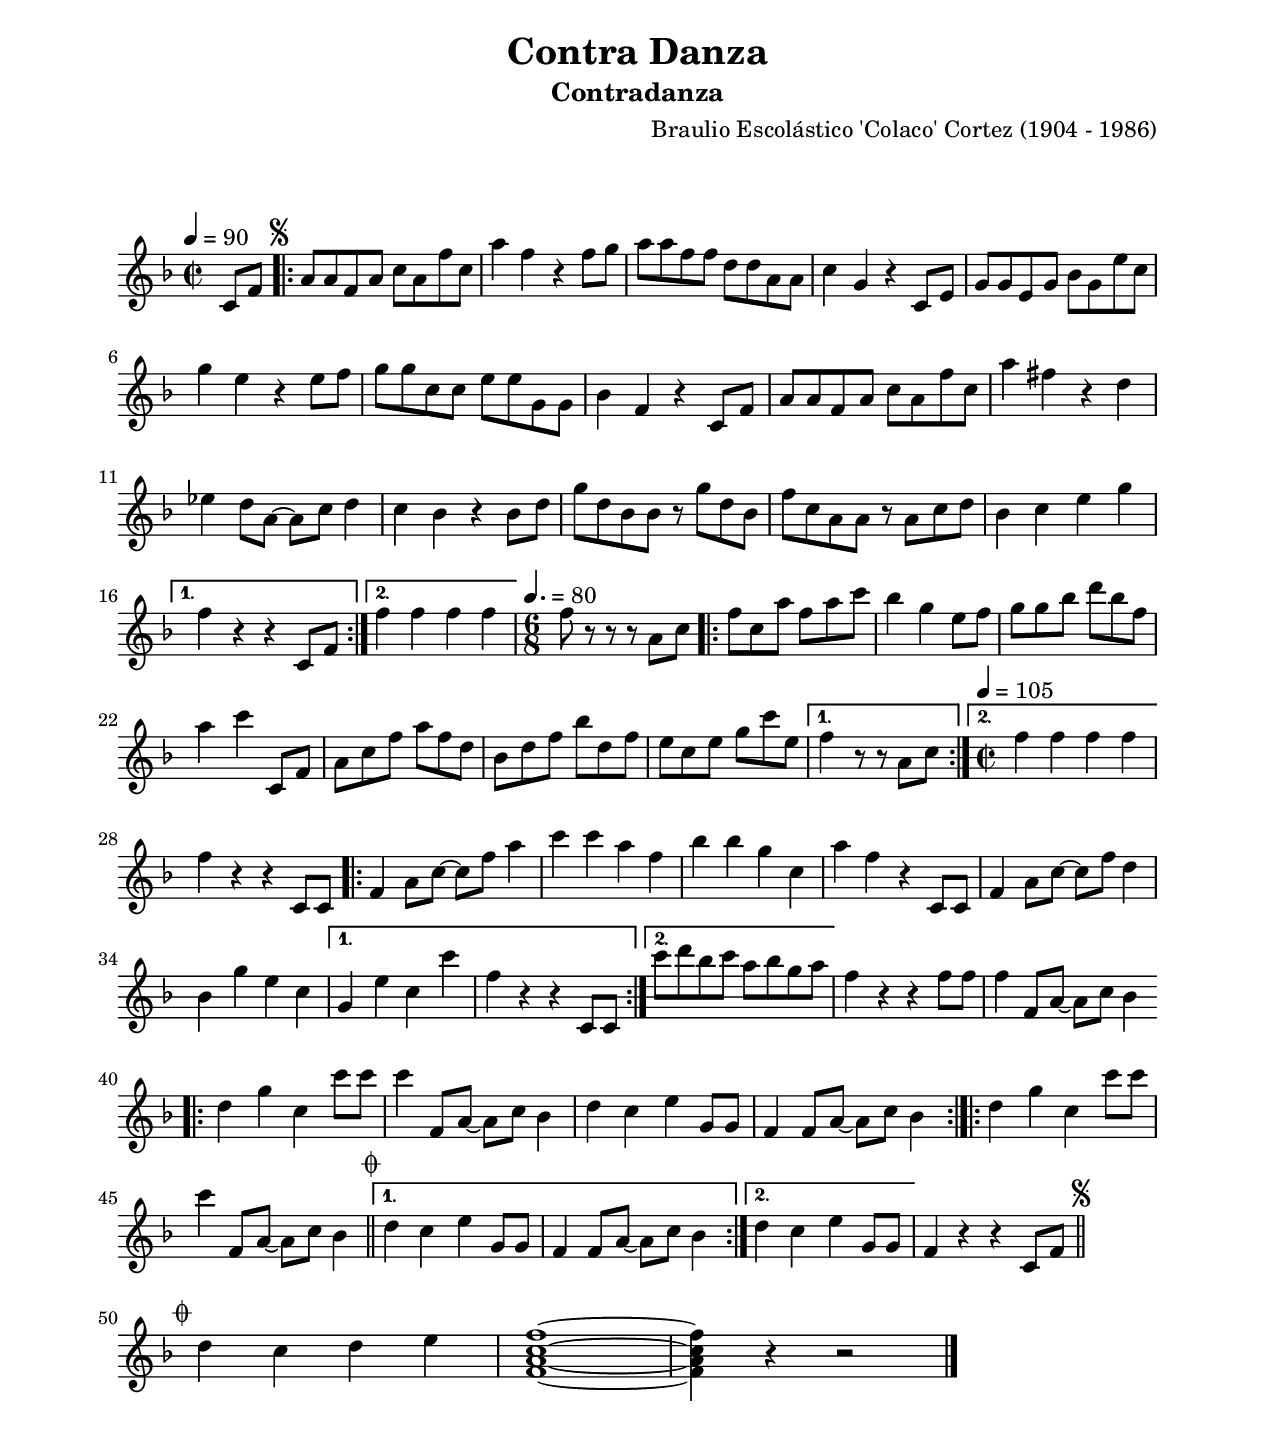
\version "2.23.2"
\header {
	title = "Contra Danza"
	subtitle = "Contradanza"
	composer = "Braulio Escolástico 'Colaco' Cortez (1904 - 1986)"
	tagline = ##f
}

\paper {
	#(set-paper-size "letter")
	top-margin = 20
	left-margin = 20
	right-margin = 20
	bottom-margin = 25
	print-page-number = false
	indent = 0
}

\markup \vspace #2

global= {
	\time 2/2
	\tempo 4 = 90
	\key f \major
}

melodia = \new Voice \relative c' {
	\partial 4 c8 f |
	\repeat volta 2 {
		\mark \markup { \small \musicglyph #"scripts.segno" }
		a a f a c a f' c | a'4 f r4 f8 g | a a f f d d a a | 
		c4 g r4 c,8 e | g8 g e g bes g e' c | g'4 e r4 e8 f | 
		g g c, c e e g, g | bes4 f r4 c8 f | a a f a c a f' c | 
		a'4 fis r4 d | ees d8 a~ a c d4 | c bes r4 bes8 d | 
		g d bes bes r8 g' d bes | f' c a a r8 a c d | bes4 c e g |
	}
	\alternative {
		{ f r4 r4 c,8 f | }
		{ f'4 f f f | }
	}
	\time 6/8
	\tempo 4. = 80
	f8 r8 r8 r8 a,8 c |
	\repeat volta 2 {
		f8 c a' f a c | bes4 g e8 f | g8 g bes d bes f | a4 c c,,8 f |
		a8 c f a f d | bes d f bes d, f | e c e g c e, |
	}
	\alternative {
		{ f4 r8 r8 a,8 c | }
		{
			\time 2/2
			\tempo 4 = 105
			f4 f f f |
		}
	}
	f4 r4 r4 c,8 c |
	\repeat volta 2 {
		f4 a8 c8~ c8 f a4 | c c a f | bes bes g c, | a' f r4 c,8 c |
		f4 a8 c~ c f d4 | bes g' e c
	}
	\alternative {
		{ g4 e' c c' | f, r4 r4 c,8 c | }
		{ c''8 d bes c a bes g a | }
	}
	f4 r4 r4 f8 f | f4 f,8 a~ a c bes4 |
	\bar ".|:"
	d g c, c'8 c | c4 f,,8 a~ a c bes4 | d c e g,8 g | f4 f8 a~ a c bes4
	\bar ":|.|:"
	\repeat volta 2 {
		d4 g c, c'8 c |
		c4 f,,8 a~ a c bes4 \bar "||"
		\mark \markup { \small \musicglyph #"scripts.coda" }
	}
	\alternative {
		{ d4 c e g,8 g | f4 f8 a~ a c bes4 | }
		{ d4 c e g,8 g }
	}
	f4 r4 r4 c8 f
	\mark \markup { \small \musicglyph #"scripts.segno" }
	\bar "||"
	\cadenzaOn
		\stopStaff
			\repeat unfold 1 {
				s1
				\bar ""
			}
		\startStaff
	\cadenzaOff
	\break
	\mark \markup { \small \musicglyph #"scripts.coda" }
	d'4 c d e | <f, a c f>1 ~ | <f a c f>4 r4 r2
	\bar "|."
	\cadenzaOn
		\stopStaff
			\repeat unfold 1 {
				s1
				\bar ""
			}
		\startStaff
	\cadenzaOff
}

acordes = \chordmode {
%% acordes de guitarra / mejorana
}

lirica = \lyricmode {
%% letra
}

\score { %% genera el PDF
<<
	\language "espanol"
	\new ChordNames {
		\set chordChanges = ##t
		\set noChordSymbol = ##f
		\override ChordName.font-size = #-0.9
		\override ChordName.direction = #UP
		\acordes
	}
	\new Staff
		<< \global \melodia >>
	\addlyrics \lirica
	\override Lyrics.LyricText.font-size = #-0.5
>>
\layout {}
}

\score { %% genera la muestra MIDI melódica
	\unfoldRepeats { \melodia }
	\midi { \tempo 4 = 90 }
}